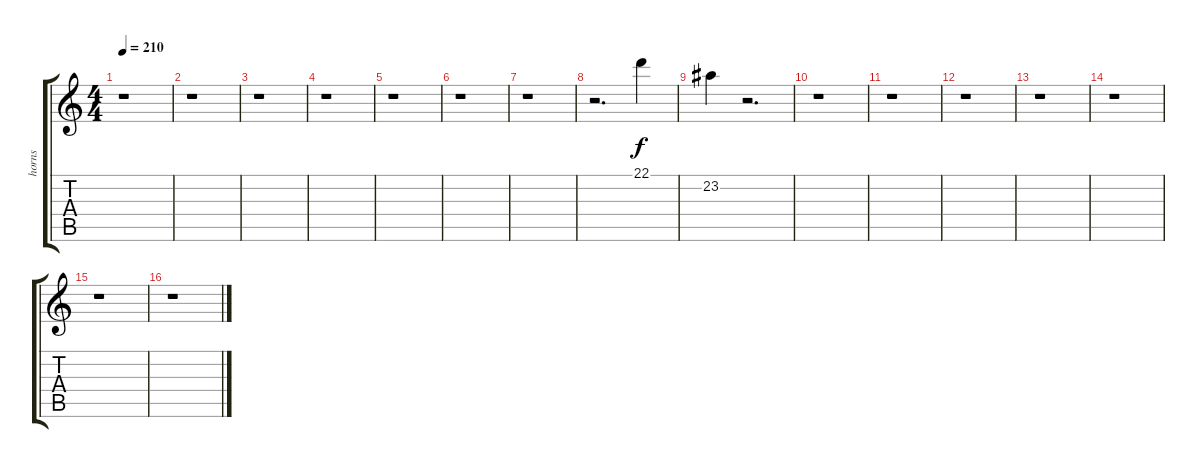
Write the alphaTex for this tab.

\track ("horns               " "horns     ") {instrument frenchhorn}
\staff {score tabs}
\tuning (E4 B3 G3 D3 A2 E2) {hide}
\ts (4 4)
\tempo 210
\clef g2
\ks c
r.1{dy f} |
r.1 |
r.1 |
r.1 |
r.1 |
r.1 |
r.1 |
r.2{d} 22.1.4 |
23.2.4 r.2{d} |
r.1 |
r.1 |
r.1 |
r.1 |
r.1 |
r.1 |
r.1
